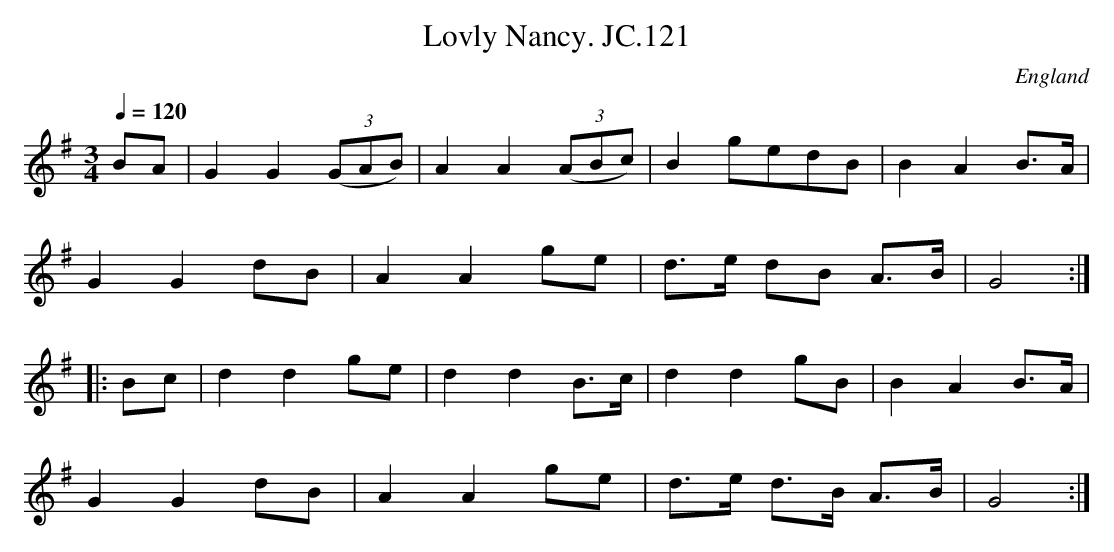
X:1
T:Lovly Nancy. JC.121
L:1/8
M:3/4
O:England
Q:1/4=120
K:G
BA|\
G2G2((3GAB)|A2A2((3ABc)|B2gedB|B2A2B>A|!
G2G2dB|A2A2ge|d>e dB A>B|G4:|!
|:Bc|d2d2ge|d2d2B>c|d2d2gB|B2A2B>A|!
G2G2dB|A2A2ge|d>e d>B A>B|G4:|
